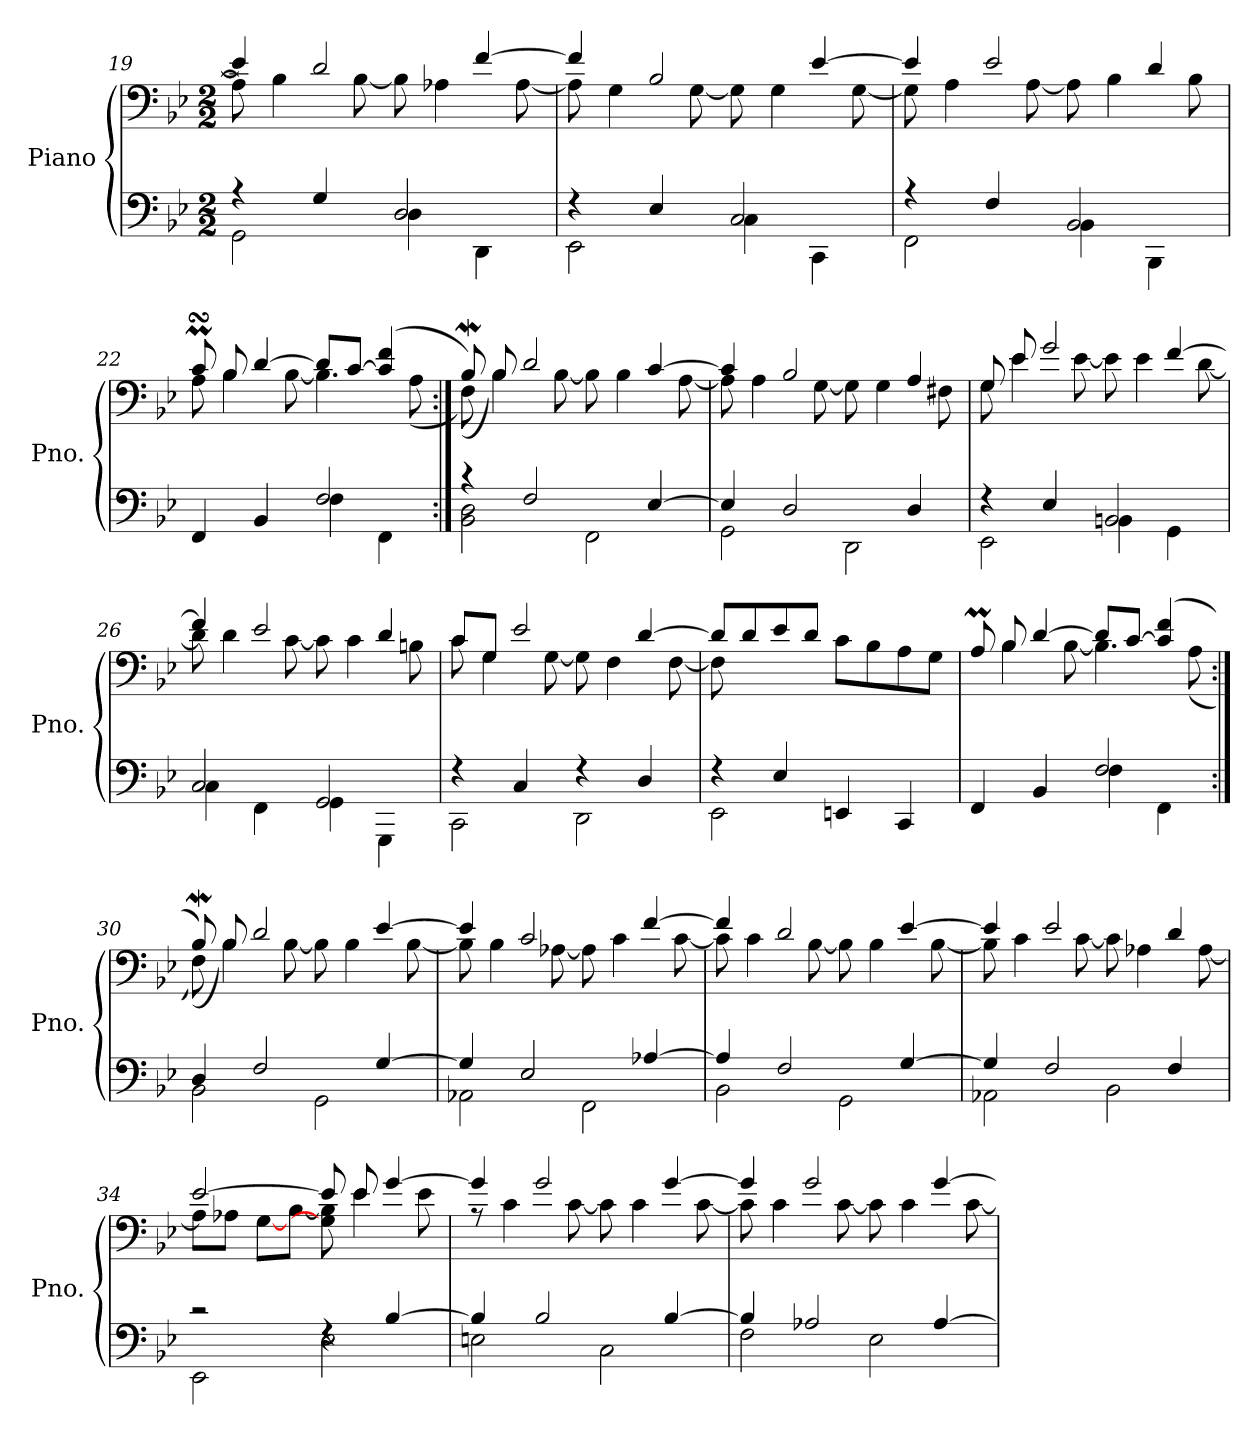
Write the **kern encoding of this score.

**kern	**kern
*part1	*part1
*staff2	*staff1
*I"Piano	*
*I'Pno.	*
*clefF4	*clefF4
*k[b-e-]	*k[b-e-]
*M2/2	*M2/2
=19	=19
*^	*^
4r	2GG\	4e-/]	8A\]
*	*	*MM137	*
.	.	.	4B->\
4G/	.	2d/	.
.	.	.	[8B->\
2D/	4D\	.	8B-\]
*	*	*MM136	*
.	.	.	4A-X>\
.	4DD\	[4f/	.
.	.	.	[8A->\
=20	=20	=20	=20
4r	2EE-<\	4f/]	8A-\]
*	*	*MM137	*
.	.	.	4G>\
4E-</	.	2B-/	.
.	.	.	[8G>\
2C/	4C<\	.	8G\]
.	.	.	4G>\
.	4CC<\	[4e-/	.
.	.	.	[8G>\
!!LO:PB:g=z	!!
=21	=21	=21	=21
4r	2FF\	4e-/]	8G\]
*	*	*MM136	*
.	.	.	4A>\
4F/	.	2e-/	.
.	.	.	[8A>\
2BB-/	4BB-\	.	8A\]
*	*	*MM135	*
.	.	.	4B->\
.	4BBB-\	4d/	.
.	.	.	8B-\
=22	=22	=22	=22
*	*	*MM130	*
4FF/	2ryy	8cMsSSS/	8A>\
*	*	*MM136	*
.	.	8B-/	4B-\
4BB-/	.	[4d/	.
.	.	.	[8B-\
2F/	4F\	8d/L]	4.B-\]
*	*	*MM137	*
.	.	[8c/J	.
.	4FF\	(>4c/] 4f/	.
.	.	.	(<8A\
=23:|!	=23:|!	=23:|!	=23:|!
*	*	*MM135	*
4r	2BB-\<< 2D\<<	8B-w/)	(<8F\)
.	.	8B-/	4B-\)
*	*	*MM136	*
2F</	.	2d/	.
.	.	.	[8B-\
.	2FF<\	.	8B-\]
.	.	.	4B-\
[4E-</	.	[4c/	.
.	.	.	[8A>\
=24	=24	=24	=24
4E-/]	2GG<\	4c/]	8A\]
*	*	*MM136	*
.	.	.	4A\
2D</	.	2B-/	.
.	.	.	[8G>\
.	2DD<\	.	8G\]
*	*	*MM135	*
.	.	.	4G\
4D/	.	4A/	.
.	.	.	8F#X>\
!!LO:LB:g=z	!!
=25	=25	=25	=25
4r	2EE-<\	8G/	8G\
*	*	*MM136	*
.	.	8e-/	4e-\
4E-/	.	2g/	.
.	.	.	[8e-\
2BBn/	4BB<\	.	8e-\]
*	*	*MM136	*
.	.	.	4e-\
.	4GG<\	[4f/	.
.	.	.	[8d\
=26	=26	=26	=26
2C/	4C<\	4f/]	8d\]
.	.	.	4d\
.	4FF<\	2e-/	.
.	.	.	[8c\
2GG/	4GG<\	.	8c\]
*	*	*MM135	*
.	.	.	4c\
.	4GGG\	4d/	.
.	.	.	8Bn>\
=27	=27	=27	=27
4r	2CC<\	8c/L	8c\
*	*	*MM135	*
.	.	8G/J	4G\
4C/	.	2e-/	.
.	.	.	[8G>\
4r	2DD<\	.	8G\]
.	.	.	4F>\
4D/	.	[4d/	.
.	.	.	[8F\
=28	=28	=28	=28
*	*	*MM136	*
4r	2EE-<\	8d/L]	8F\]
.	.	8d/	2..ryy
4E-/	.	8e-/	.
.	.	8d/J	.
*	*	*MM137	*
2ryy	4EEn/	8c\L	.
.	.	8B-\	.
.	4CC/	8A\	.
.	.	8G\J	.
!!LO:LB:g=z	!!
=29	=29	=29	=29
*	*	*MM130	*
4FF</	2ryy	8Am/	8ryy
*	*	*MM136	*
.	.	8B-/	4B-\
4BB-/	.	[4d/	.
.	.	.	[8B-\
2F/	4F\	8d/L]	4.B-\]
.	.	[8c/J	.
*	*	*MM137	*
.	4FF\	(>4c/] 4f/	.
.	.	.	(<8A\
=30:|!	=30:|!	=30:|!	=30:|!
*	*	*MM130	*
4D</	2BB-<\	8B-w/)	(<8F\)
*	*	*MM136	*
.	.	8B-/	4B-\)
2F</	.	2d/	.
.	.	.	[8B-\
.	2GG<\	.	8B-\]
.	.	.	4B->\
[4G</	.	[4e-/	.
.	.	.	[8B-\
=31	=31	=31	=31
4G/]	2AA-X<\	4e-/]	8B-\]
.	.	.	4B-\
2E-</	.	2c/	.
.	.	.	[8A-X>\
.	2FF<\	.	8A-\]
.	.	.	4c>\
[4A-X</	.	[4f/	.
.	.	.	[8c\
=32	=32	=32	=32
4A-/]	2BB-<\	4f/]	8c\]
*	*	*MM137	*
.	.	.	4c\
2F/	.	2d/	.
.	.	.	[8B->\
.	2GG<\	.	8B-\]
.	.	.	4B-\
[4G</	.	[4e-/	.
.	.	.	[8B->\
!!LO:LB:g=z	!!
=33	=33	=33	=33
4G/]	2AA-X<\	4e-/]	8B-\]
*	*	*MM137	*
.	.	.	4c>\
2F</	.	2e-/	.
.	.	.	[8c\
.	2BB-<\	.	8c\]
.	.	.	4A-X>\
4F</	.	4d/	.
.	.	.	[8A->\
=34	=34	=34	=34
*	*	*MM135	*
2r	2EE-<\	[2e-/	8A-\L]
.	.	.	8A-X>\J
*	*	*MM133	*
.	.	.	[8G>\L
.	.	.	[8B->\J
*	*	*MM130	*
4rF	2E-<\	8e-/]	8G\] 8B-\]
*	*	*MM135	*
.	.	8e-/	4e-\
[4B-/	.	[4g/	.
.	.	.	8e-\
=35	=35	=35	=35
*	*	*MM136	*
4B-/]	2En<\	4g/]	8rA
.	.	.	4c>\
2B-/	.	2g/	.
.	.	.	[8c\
.	2C<\	.	8c\]
.	.	.	4c\
[4B-</	.	[4g/	.
.	.	.	[8c\
=36	=36	=36	=36
4B-/]	2F<\	4g/]	8c\]
.	.	.	4c\
2A-X/	.	2g/	.
.	.	.	[8c\
.	2E-<\	.	8c\]
*	*	*MM137	*
.	.	.	4c\
[4A-</	.	[4g/	.
.	.	.	[8c\
*v	*v	*	*
*	*v	*v
=	=
*-	*-
